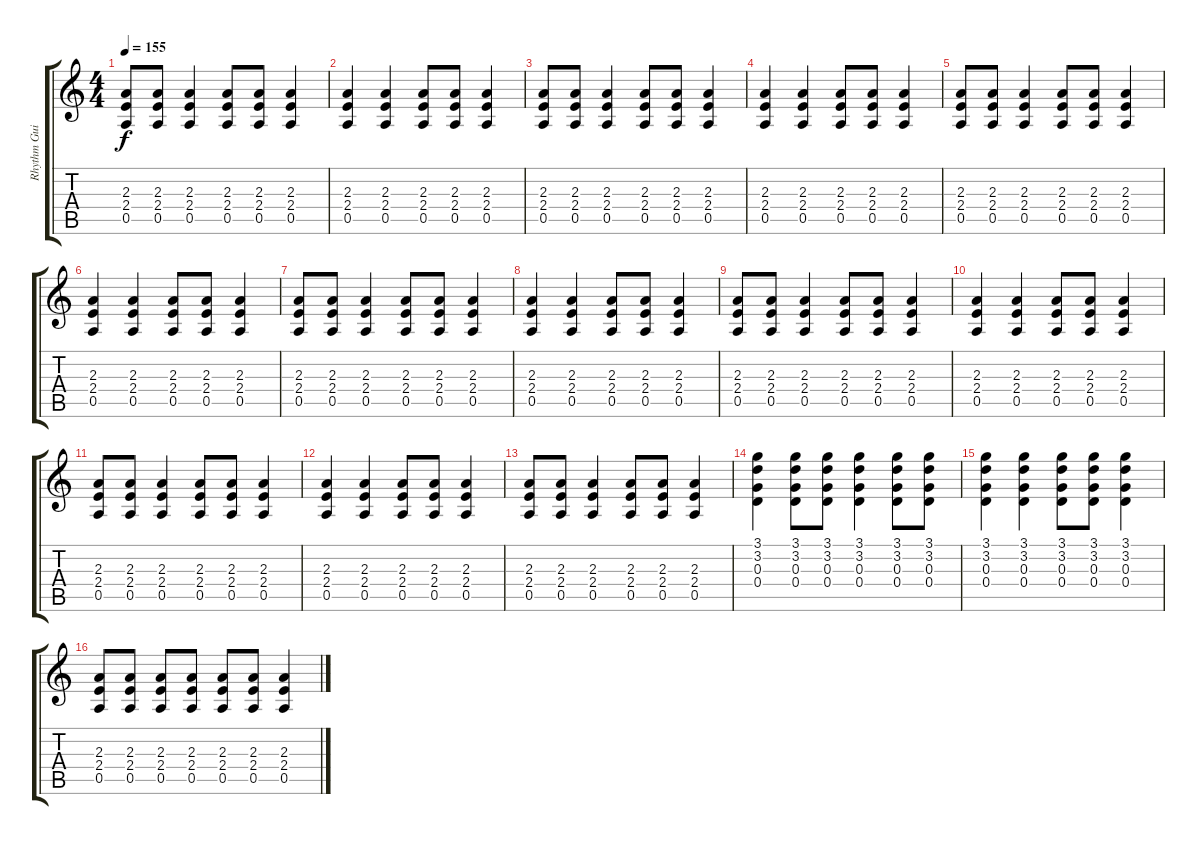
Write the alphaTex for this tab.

\track ("Rhythm Guitar" "Rhythm Gui") {instrument overdrivenguitar}
\staff {score tabs}
\tuning (E4 B3 G3 D3 A2 E2) {hide}
\ts (4 4)
\tempo 155
\clef g2
\ks c
(2.3 2.4 0.5).8{dy f} (2.3 2.4 0.5).8 (2.3 2.4 0.5).4 (2.3 2.4 0.5).8 (2.3 2.4 0.5).8 (2.3 2.4 0.5).4 |
(2.3 2.4 0.5).4 (2.3 2.4 0.5).4 (2.3 2.4 0.5).8 (2.3 2.4 0.5).8 (2.3 2.4 0.5).4 |
(2.3 2.4 0.5).8 (2.3 2.4 0.5).8 (2.3 2.4 0.5).4 (2.3 2.4 0.5).8 (2.3 2.4 0.5).8 (2.3 2.4 0.5).4 |
(2.3 2.4 0.5).4 (2.3 2.4 0.5).4 (2.3 2.4 0.5).8 (2.3 2.4 0.5).8 (2.3 2.4 0.5).4 |
(2.3 2.4 0.5).8 (2.3 2.4 0.5).8 (2.3 2.4 0.5).4 (2.3 2.4 0.5).8 (2.3 2.4 0.5).8 (2.3 2.4 0.5).4 |
(2.3 2.4 0.5).4 (2.3 2.4 0.5).4 (2.3 2.4 0.5).8 (2.3 2.4 0.5).8 (2.3 2.4 0.5).4 |
(2.3 2.4 0.5).8 (2.3 2.4 0.5).8 (2.3 2.4 0.5).4 (2.3 2.4 0.5).8 (2.3 2.4 0.5).8 (2.3 2.4 0.5).4 |
(2.3 2.4 0.5).4 (2.3 2.4 0.5).4 (2.3 2.4 0.5).8 (2.3 2.4 0.5).8 (2.3 2.4 0.5).4 |
(2.3 2.4 0.5).8 (2.3 2.4 0.5).8 (2.3 2.4 0.5).4 (2.3 2.4 0.5).8 (2.3 2.4 0.5).8 (2.3 2.4 0.5).4 |
(2.3 2.4 0.5).4 (2.3 2.4 0.5).4 (2.3 2.4 0.5).8 (2.3 2.4 0.5).8 (2.3 2.4 0.5).4 |
(2.3 2.4 0.5).8 (2.3 2.4 0.5).8 (2.3 2.4 0.5).4 (2.3 2.4 0.5).8 (2.3 2.4 0.5).8 (2.3 2.4 0.5).4 |
(2.3 2.4 0.5).4 (2.3 2.4 0.5).4 (2.3 2.4 0.5).8 (2.3 2.4 0.5).8 (2.3 2.4 0.5).4 |
(2.3 2.4 0.5).8 (2.3 2.4 0.5).8 (2.3 2.4 0.5).4 (2.3 2.4 0.5).8 (2.3 2.4 0.5).8 (2.3 2.4 0.5).4 |
(3.1 3.2 0.3 0.4).4 (3.1 3.2 0.3 0.4).8 (3.1 3.2 0.3 0.4).8 (3.1 3.2 0.3 0.4).4 (3.1 3.2 0.3 0.4).8 (3.1 3.2 0.3 0.4).8 |
(3.1 3.2 0.3 0.4).4 (3.1 3.2 0.3 0.4).4 (3.1 3.2 0.3 0.4).8 (3.1 3.2 0.3 0.4).8 (3.1 3.2 0.3 0.4).4 |
(2.3 2.4 0.5).8 (2.3 2.4 0.5).8 (2.3 2.4 0.5).8 (2.3 2.4 0.5).8 (2.3 2.4 0.5).8 (2.3 2.4 0.5).8 (2.3 2.4 0.5).4
